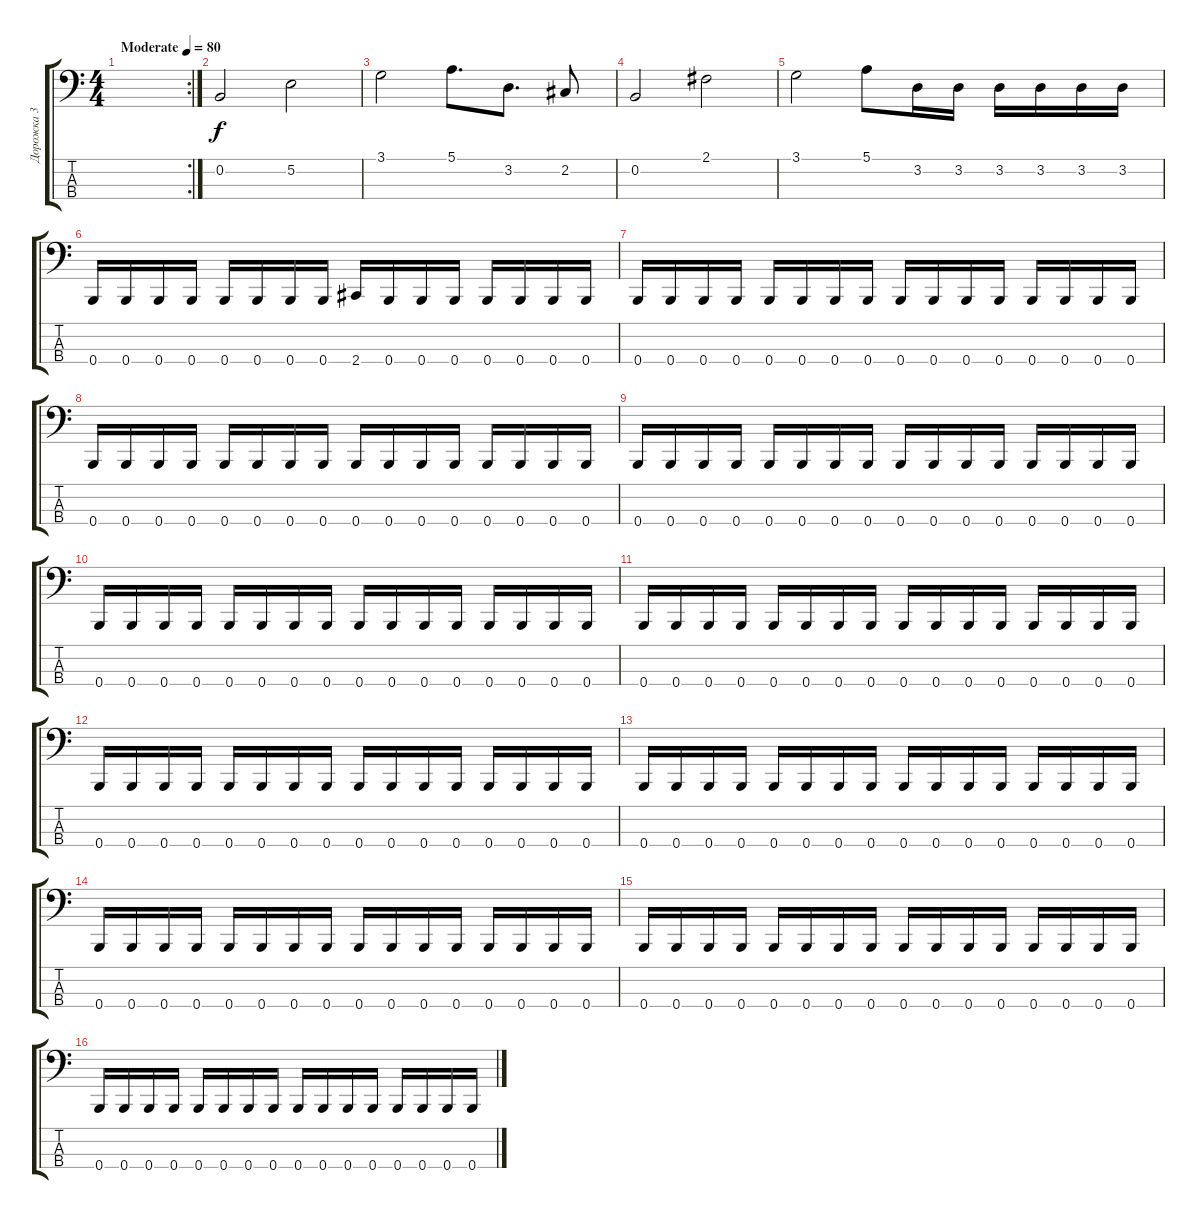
\track ("Дорожка 3" "Дорожка 3") {instrument electricbasspick}
\staff {score tabs}
\tuning (E2 B1 Gb1 B0) {hide}
\rc 2
\ts (4 4)
\tempo (80 "Moderate")
\clef f4
\ks c
|
0.2.2 5.2.2 |
3.1.2 5.1.8{d} 3.2.8{d} 2.2.8 |
0.2.2 2.1.2 |
3.1.2 5.1.8 3.2.16 3.2.16 3.2.16 3.2.16 3.2.16 3.2.16 |
0.4.16 0.4.16 0.4.16 0.4.16 0.4.16 0.4.16 0.4.16 0.4.16 2.4.16 0.4.16 0.4.16 0.4.16 0.4.16 0.4.16 0.4.16 0.4.16 |
0.4.16 0.4.16 0.4.16 0.4.16 0.4.16 0.4.16 0.4.16 0.4.16 0.4.16 0.4.16 0.4.16 0.4.16 0.4.16 0.4.16 0.4.16 0.4.16 |
0.4.16 0.4.16 0.4.16 0.4.16 0.4.16 0.4.16 0.4.16 0.4.16 0.4.16 0.4.16 0.4.16 0.4.16 0.4.16 0.4.16 0.4.16 0.4.16 |
0.4.16 0.4.16 0.4.16 0.4.16 0.4.16 0.4.16 0.4.16 0.4.16 0.4.16 0.4.16 0.4.16 0.4.16 0.4.16 0.4.16 0.4.16 0.4.16 |
0.4.16 0.4.16 0.4.16 0.4.16 0.4.16 0.4.16 0.4.16 0.4.16 0.4.16 0.4.16 0.4.16 0.4.16 0.4.16 0.4.16 0.4.16 0.4.16 |
0.4.16 0.4.16 0.4.16 0.4.16 0.4.16 0.4.16 0.4.16 0.4.16 0.4.16 0.4.16 0.4.16 0.4.16 0.4.16 0.4.16 0.4.16 0.4.16 |
0.4.16 0.4.16 0.4.16 0.4.16 0.4.16 0.4.16 0.4.16 0.4.16 0.4.16 0.4.16 0.4.16 0.4.16 0.4.16 0.4.16 0.4.16 0.4.16 |
0.4.16 0.4.16 0.4.16 0.4.16 0.4.16 0.4.16 0.4.16 0.4.16 0.4.16 0.4.16 0.4.16 0.4.16 0.4.16 0.4.16 0.4.16 0.4.16 |
0.4.16 0.4.16 0.4.16 0.4.16 0.4.16 0.4.16 0.4.16 0.4.16 0.4.16 0.4.16 0.4.16 0.4.16 0.4.16 0.4.16 0.4.16 0.4.16 |
0.4.16 0.4.16 0.4.16 0.4.16 0.4.16 0.4.16 0.4.16 0.4.16 0.4.16 0.4.16 0.4.16 0.4.16 0.4.16 0.4.16 0.4.16 0.4.16 |
0.4.16 0.4.16 0.4.16 0.4.16 0.4.16 0.4.16 0.4.16 0.4.16 0.4.16 0.4.16 0.4.16 0.4.16 0.4.16 0.4.16 0.4.16 0.4.16
